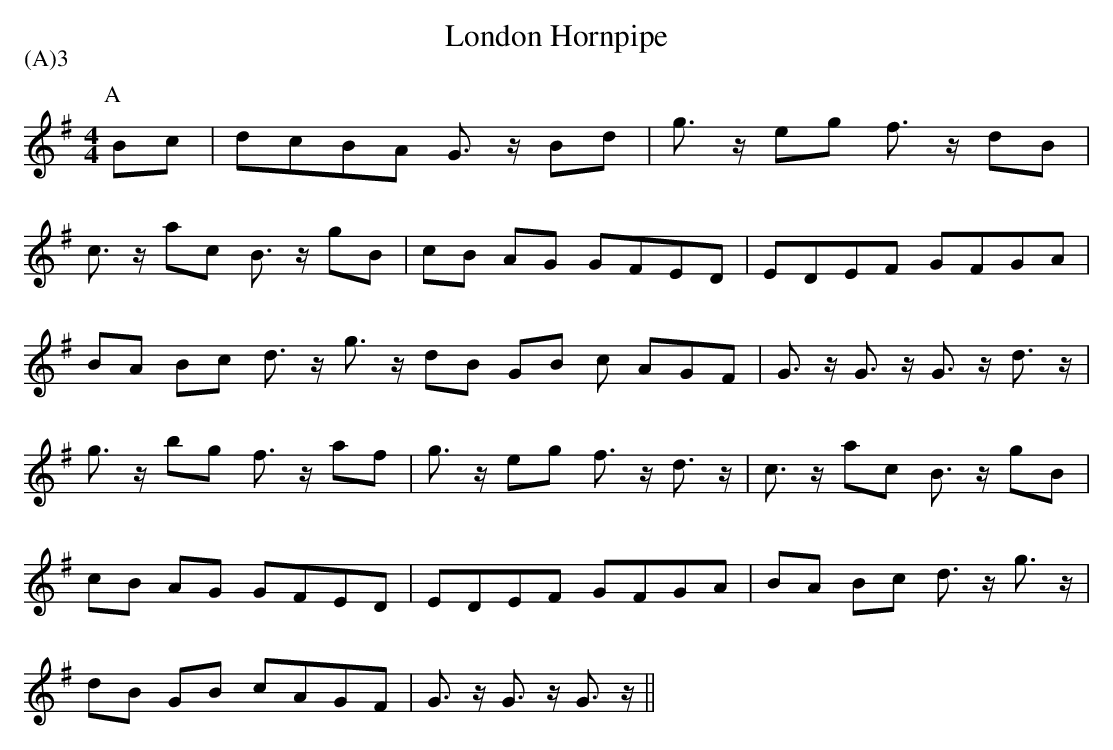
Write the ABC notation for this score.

X:1
T:London Hornpipe
P:(A)3
M:4/4
L:1/8
K:G
P:A
Bc  | dcBA G3/2 z/  Bd | g3/2 z/ eg f3/2 z/ dB |
c3/2 z/ ac B3/2 z/ gB |  cB AG GFED | EDEF GFGA |
BA Bc d3/2 z/ g3/2 z/  dB GB c AGF  | G3/2 z/ G3/2 z/ G3/2 z/ d3/2 z/ |
g3/2 z/ bg f3/2 z/ af | g3/2 z/ eg f3/2 z/ d3/2 z/ | c3/2 z/ ac B3/2 z/ gB |
cB AG GFED | EDEF GFGA | BA Bc d3/2 z/ g3/2 z/ |
dB GB cAGF | G3/2 z/ G3/2 z/ G3/2 z/ ||
